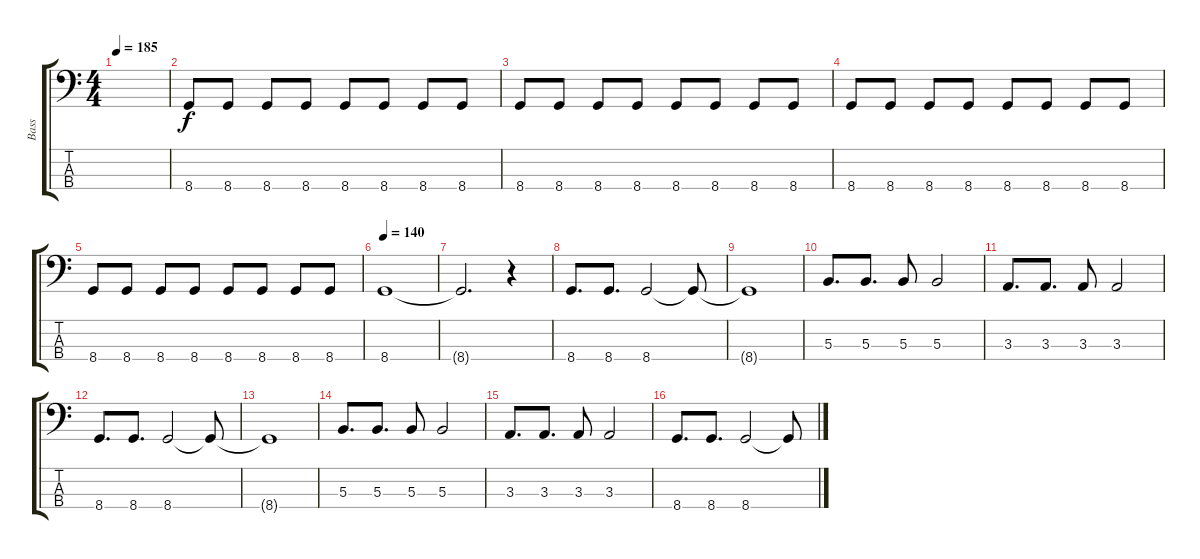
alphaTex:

\track ("Bass" "Bass") {instrument electricbasspick}
\staff {score tabs}
\tuning (E2 B1 Gb1 B0) {hide}
\ts (4 4)
\tempo 185
\clef f4
\ks c
|
8.4.8 8.4.8 8.4.8 8.4.8 8.4.8 8.4.8 8.4.8 8.4.8 |
8.4.8 8.4.8 8.4.8 8.4.8 8.4.8 8.4.8 8.4.8 8.4.8 |
8.4.8 8.4.8 8.4.8 8.4.8 8.4.8 8.4.8 8.4.8 8.4.8 |
8.4.8 8.4.8 8.4.8 8.4.8 8.4.8 8.4.8 8.4.8 8.4.8 |
\tempo 140
8.4.1 |
8.4{t}.2{d} r.4 |
8.4.8{d} 8.4.8{d} 8.4.2 8.4{t}.8 |
8.4{t}.1 |
5.3.8{d} 5.3.8{d} 5.3.8 5.3.2 |
3.3.8{d} 3.3.8{d} 3.3.8 3.3.2 |
8.4.8{d} 8.4.8{d} 8.4.2 8.4{t}.8 |
8.4{t}.1 |
5.3.8{d} 5.3.8{d} 5.3.8 5.3.2 |
3.3.8{d} 3.3.8{d} 3.3.8 3.3.2 |
8.4.8{d} 8.4.8{d} 8.4.2 8.4{t}.8
